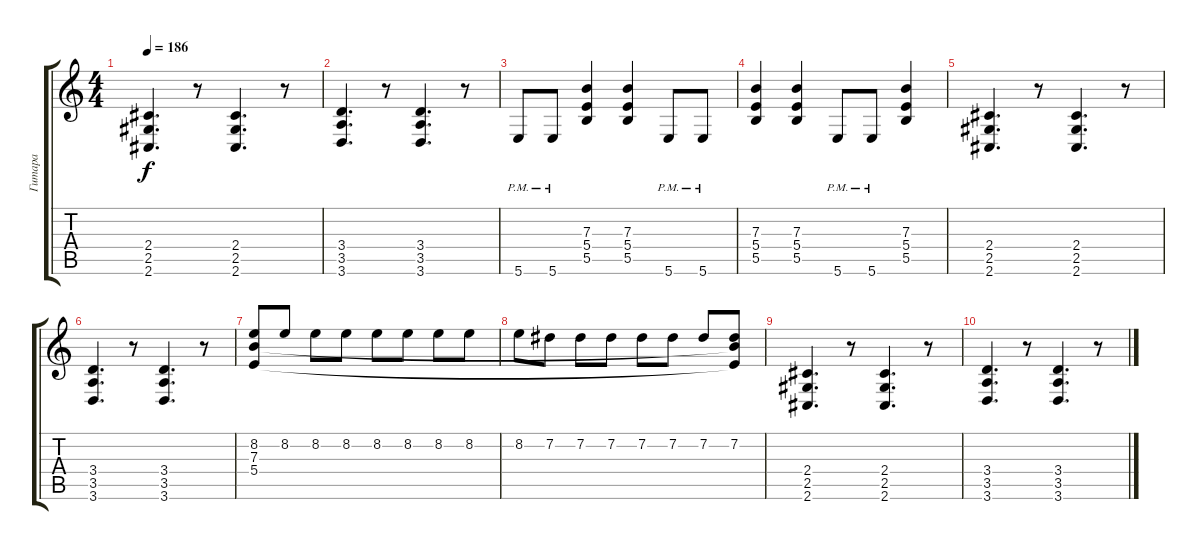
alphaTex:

\track ("Гитара" "Гитара") {instrument distortionguitar}
\staff {score tabs}
\tuning (Db4 Ab3 E3 B2 Gb2 B1) {hide}
\ts (4 4)
\tempo 186
\clef g2
\ks c
(2.4 2.5 2.6).4{d dy f} r.8 (2.4 2.5 2.6).4{d} r.8 |
(3.4 3.5 3.6).4{d} r.8 (3.4 3.5 3.6).4{d} r.8 |
5.6{pm}.8 5.6{pm}.8 (7.3 5.4 5.5).4 (7.3 5.4 5.5).4 5.6{pm}.8 5.6{pm}.8 |
(7.3 5.4 5.5).4 (7.3 5.4 5.5).4 5.6{pm}.8 5.6{pm}.8 (7.3 5.4 5.5).4 |
(2.4 2.5 2.6).4{d} r.8 (2.4 2.5 2.6).4{d} r.8 |
(3.4 3.5 3.6).4{d} r.8 (3.4 3.5 3.6).4{d} r.8 |
(8.2 7.3 5.4).8 8.2.8 8.2.8 8.2.8 8.2.8 8.2.8 8.2.8 8.2.8 |
8.2.8 7.2.8 7.2.8 7.2.8 7.2.8 7.2.8 7.2.8 (7.2 7.3{t} 5.4{t}).8 |
(2.4 2.5 2.6).4{d} r.8 (2.4 2.5 2.6).4{d} r.8 |
(3.4 3.5 3.6).4{d} r.8 (3.4 3.5 3.6).4{d} r.8
